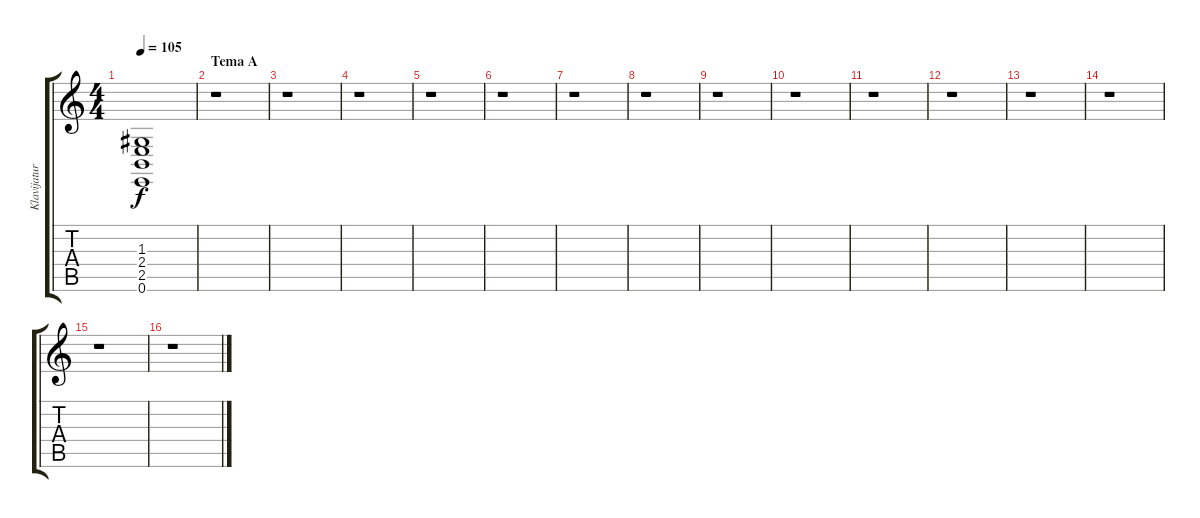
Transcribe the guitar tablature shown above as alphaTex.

\track ("Klavijature I" "Klavijatur") {instrument acousticgrandpiano}
\staff {score tabs}
\tuning (E4 B3 G3 D3 A2 E2) {hide}
\ts (4 4)
\tempo 105
\clef g2
\ks c
(1.3{t} 2.4{t} 2.5{t} 0.6{t}).1{dy f} |
\section ("" "Tema A")
r.1 |
r.1 |
r.1 |
r.1 |
r.1 |
r.1 |
r.1 |
r.1 |
r.1 |
r.1 |
r.1 |
r.1 |
r.1 |
r.1 |
r.1
